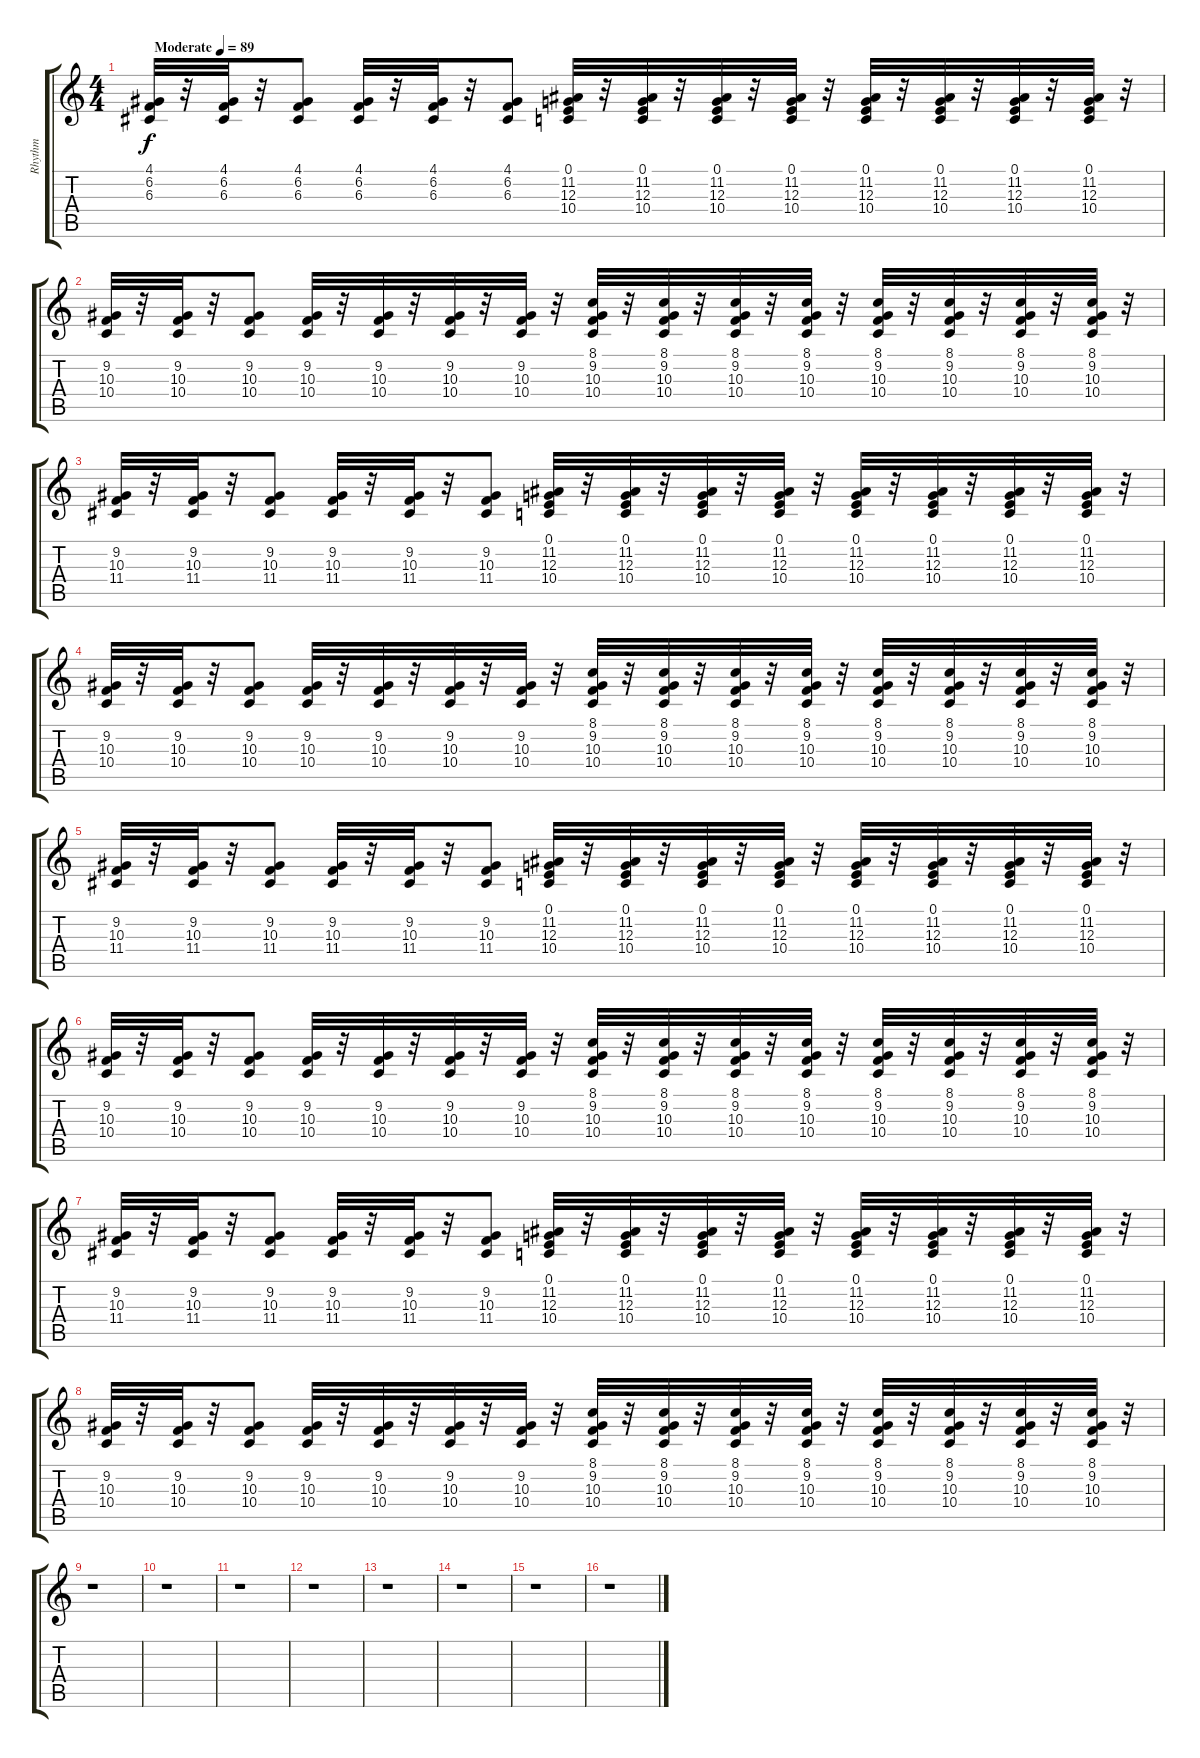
\track ("Rhythm" "Rhythm") {instrument lead2sawtooth}
\staff {score tabs}
\tuning (E4 B3 G3 D3 A2 E2) {hide}
\ts (4 4)
\tempo (89 "Moderate")
\clef g2
\ks c
(4.1 6.2 6.3).32{dy f volume 0 instrument lead2sawtooth} r.32{volume 13} (4.1 6.2 6.3).32 r.32 (4.1 6.2 6.3).8 (4.1 6.2 6.3).32 r.32 (4.1 6.2 6.3).32 r.32 (4.1 6.2 6.3).8 (0.1 11.2 12.3 10.4).32 r.32 (0.1 11.2 12.3 10.4).32 r.32 (0.1 11.2 12.3 10.4).32 r.32 (0.1 11.2 12.3 10.4).32 r.32 (0.1 11.2 12.3 10.4).32 r.32 (0.1 11.2 12.3 10.4).32 r.32 (0.1 11.2 12.3 10.4).32 r.32 (0.1 11.2 12.3 10.4).32 r.32 |
(9.2 10.3 10.4).32 r.32 (9.2 10.3 10.4).32 r.32 (9.2 10.3 10.4).8 (9.2 10.3 10.4).32 r.32 (9.2 10.3 10.4).32 r.32 (9.2 10.3 10.4).32 r.32 (9.2 10.3 10.4).32 r.32 (8.1 9.2 10.3 10.4).32 r.32 (8.1 9.2 10.3 10.4).32 r.32 (8.1 9.2 10.3 10.4).32 r.32 (8.1 9.2 10.3 10.4).32 r.32 (8.1 9.2 10.3 10.4).32 r.32 (8.1 9.2 10.3 10.4).32 r.32 (8.1 9.2 10.3 10.4).32 r.32 (8.1 9.2 10.3 10.4).32 r.32 |
(9.2 10.3 11.4).32 r.32 (9.2 10.3 11.4).32 r.32 (9.2 10.3 11.4).8 (9.2 10.3 11.4).32 r.32 (9.2 10.3 11.4).32 r.32 (9.2 10.3 11.4).8 (0.1 11.2 12.3 10.4).32 r.32 (0.1 11.2 12.3 10.4).32 r.32 (0.1 11.2 12.3 10.4).32 r.32 (0.1 11.2 12.3 10.4).32 r.32 (0.1 11.2 12.3 10.4).32 r.32 (0.1 11.2 12.3 10.4).32 r.32 (0.1 11.2 12.3 10.4).32 r.32 (0.1 11.2 12.3 10.4).32 r.32 |
(9.2 10.3 10.4).32 r.32 (9.2 10.3 10.4).32 r.32 (9.2 10.3 10.4).8 (9.2 10.3 10.4).32 r.32 (9.2 10.3 10.4).32 r.32 (9.2 10.3 10.4).32 r.32 (9.2 10.3 10.4).32 r.32 (8.1 9.2 10.3 10.4).32 r.32 (8.1 9.2 10.3 10.4).32 r.32 (8.1 9.2 10.3 10.4).32 r.32 (8.1 9.2 10.3 10.4).32 r.32 (8.1 9.2 10.3 10.4).32 r.32 (8.1 9.2 10.3 10.4).32 r.32 (8.1 9.2 10.3 10.4).32 r.32 (8.1 9.2 10.3 10.4).32 r.32 |
(9.2 10.3 11.4).32 r.32 (9.2 10.3 11.4).32 r.32 (9.2 10.3 11.4).8 (9.2 10.3 11.4).32 r.32 (9.2 10.3 11.4).32 r.32 (9.2 10.3 11.4).8 (0.1 11.2 12.3 10.4).32 r.32 (0.1 11.2 12.3 10.4).32 r.32 (0.1 11.2 12.3 10.4).32 r.32 (0.1 11.2 12.3 10.4).32 r.32 (0.1 11.2 12.3 10.4).32 r.32 (0.1 11.2 12.3 10.4).32 r.32 (0.1 11.2 12.3 10.4).32 r.32 (0.1 11.2 12.3 10.4).32 r.32 |
(9.2 10.3 10.4).32 r.32 (9.2 10.3 10.4).32 r.32 (9.2 10.3 10.4).8 (9.2 10.3 10.4).32 r.32 (9.2 10.3 10.4).32 r.32 (9.2 10.3 10.4).32 r.32 (9.2 10.3 10.4).32 r.32 (8.1 9.2 10.3 10.4).32 r.32 (8.1 9.2 10.3 10.4).32 r.32 (8.1 9.2 10.3 10.4).32 r.32 (8.1 9.2 10.3 10.4).32 r.32 (8.1 9.2 10.3 10.4).32 r.32 (8.1 9.2 10.3 10.4).32 r.32 (8.1 9.2 10.3 10.4).32 r.32 (8.1 9.2 10.3 10.4).32 r.32 |
(9.2 10.3 11.4).32 r.32 (9.2 10.3 11.4).32 r.32 (9.2 10.3 11.4).8 (9.2 10.3 11.4).32 r.32 (9.2 10.3 11.4).32 r.32 (9.2 10.3 11.4).8 (0.1 11.2 12.3 10.4).32 r.32 (0.1 11.2 12.3 10.4).32 r.32 (0.1 11.2 12.3 10.4).32 r.32 (0.1 11.2 12.3 10.4).32 r.32 (0.1 11.2 12.3 10.4).32 r.32 (0.1 11.2 12.3 10.4).32 r.32 (0.1 11.2 12.3 10.4).32 r.32 (0.1 11.2 12.3 10.4).32 r.32 |
(9.2 10.3 10.4).32 r.32 (9.2 10.3 10.4).32 r.32 (9.2 10.3 10.4).8 (9.2 10.3 10.4).32 r.32 (9.2 10.3 10.4).32 r.32 (9.2 10.3 10.4).32 r.32 (9.2 10.3 10.4).32 r.32 (8.1 9.2 10.3 10.4).32 r.32 (8.1 9.2 10.3 10.4).32 r.32 (8.1 9.2 10.3 10.4).32 r.32 (8.1 9.2 10.3 10.4).32 r.32 (8.1 9.2 10.3 10.4).32 r.32 (8.1 9.2 10.3 10.4).32 r.32 (8.1 9.2 10.3 10.4).32 r.32 (8.1 9.2 10.3 10.4).32 r.32 |
r.1 |
r.1 |
r.1 |
r.1 |
r.1 |
r.1 |
r.1 |
r.1
